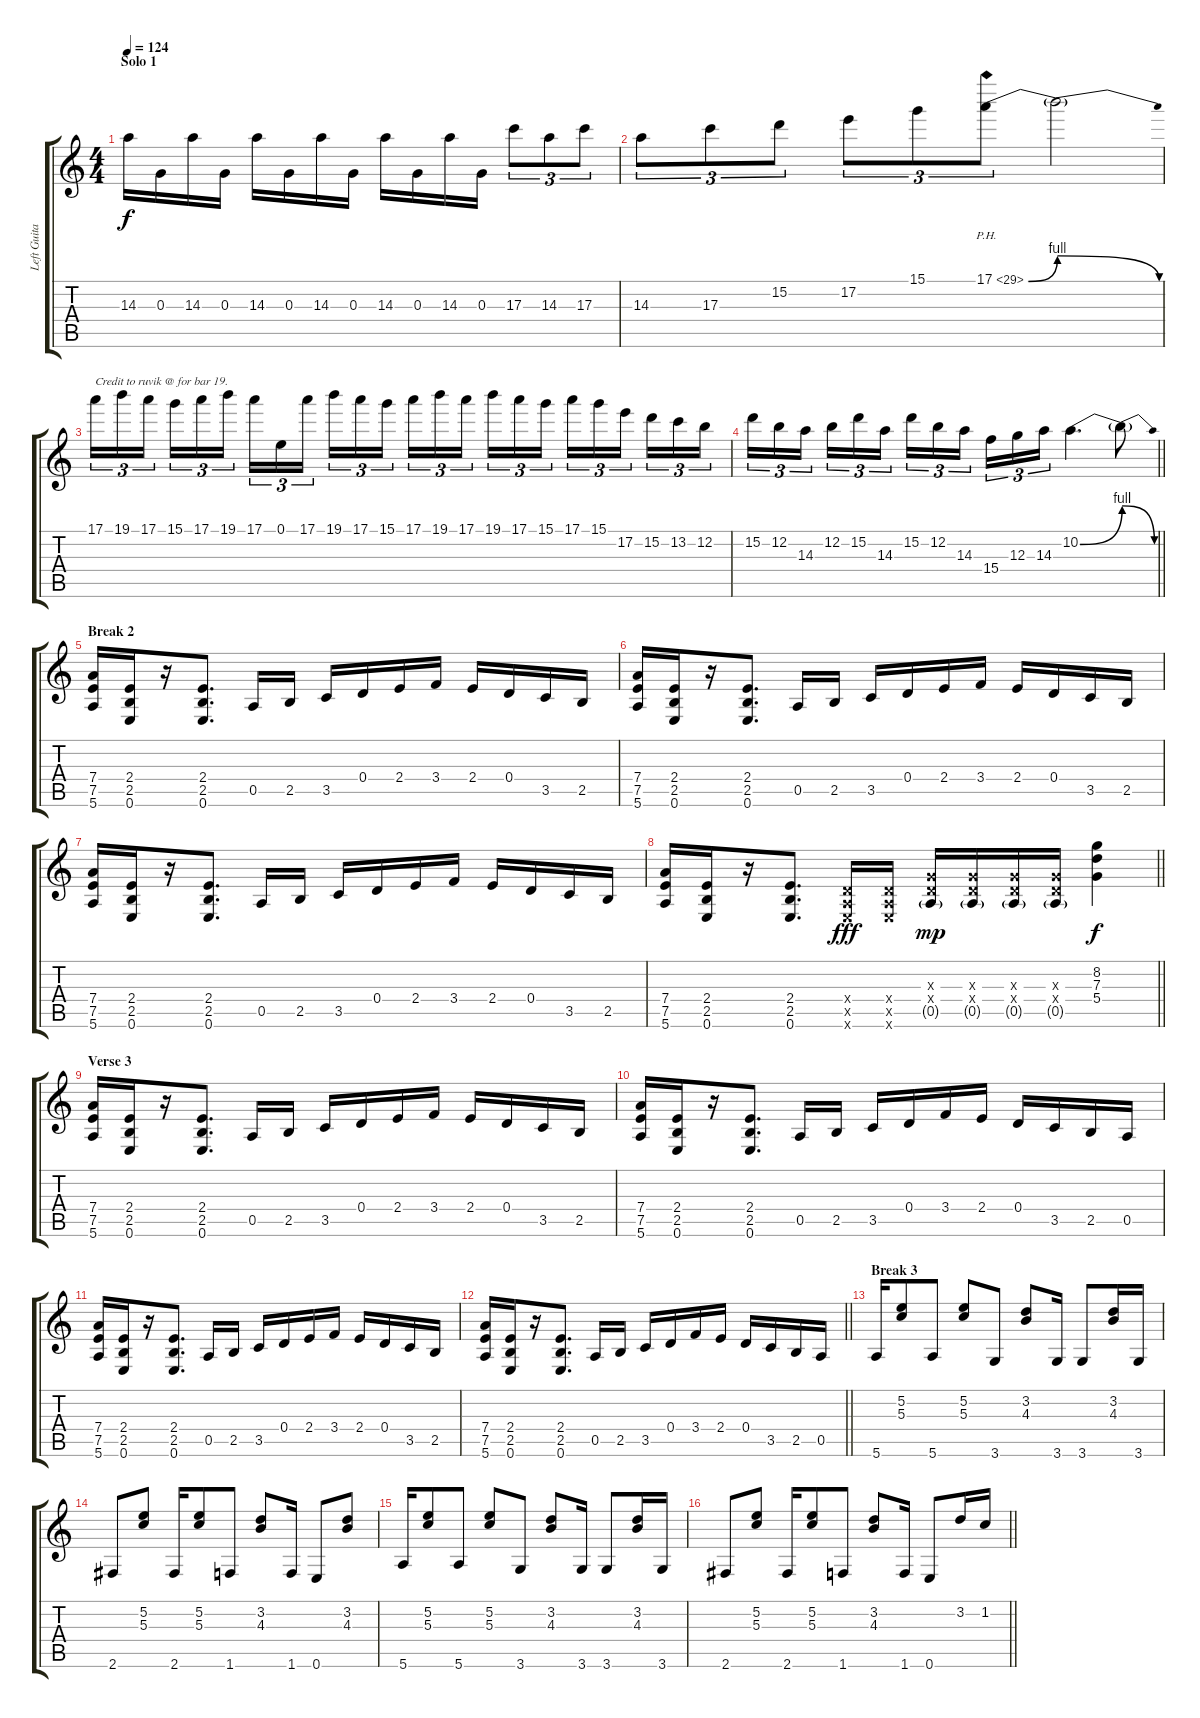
\track ("Left Guitar" "Left Guita") {instrument distortionguitar}
\staff {score tabs}
\tuning (E4 B3 G3 D3 A2 E2) {hide}
\ts (4 4)
\section ("" "Solo 1")
\tempo 124
\clef g2
\ks c
14.3.16{dy f} 0.3.16 14.3.16 0.3.16 14.3.16 0.3.16 14.3.16 0.3.16 14.3.16 0.3.16 14.3.16 0.3.16 17.3.8{tu (3 2)} 14.3.8{tu (3 2)} 17.3.8{tu (3 2)} |
14.3.8{tu (3 2)} 17.3.8{tu (3 2)} 15.2.8{tu (3 2)} 17.2.8{tu (3 2)} 15.1.8{tu (3 2)} 17.1{be (bend 0 0 60 4) ph 12}.8{tu (3 2)} 17.1{be (release 0 4 60 0) t}.2 |
17.1.16{tu (3 2) txt "Credit to ruvik @ for bar 19."} 19.1.16{tu (3 2)} 17.1.16{tu (3 2) beam splitsecondary} 15.1.16{tu (3 2)} 17.1.16{tu (3 2)} 19.1.16{tu (3 2)} 17.1.16{tu (3 2)} 0.1.16{tu (3 2)} 17.1.16{tu (3 2) beam splitsecondary} 19.1.16{tu (3 2)} 17.1.16{tu (3 2)} 15.1.16{tu (3 2)} 17.1.16{tu (3 2)} 19.1.16{tu (3 2)} 17.1.16{tu (3 2) beam splitsecondary} 19.1.16{tu (3 2)} 17.1.16{tu (3 2)} 15.1.16{tu (3 2)} 17.1.16{tu (3 2)} 15.1.16{tu (3 2)} 17.2.16{tu (3 2) beam splitsecondary} 15.2.16{tu (3 2)} 13.2.16{tu (3 2)} 12.2.16{tu (3 2)} |
\barLineRight lightlight
15.2.16{tu (3 2)} 12.2.16{tu (3 2)} 14.3.16{tu (3 2) beam splitsecondary} 12.2.16{tu (3 2)} 15.2.16{tu (3 2)} 14.3.16{tu (3 2)} 15.2.16{tu (3 2)} 12.2.16{tu (3 2)} 14.3.16{tu (3 2) beam splitsecondary} 15.4.16{tu (3 2)} 12.3.16{tu (3 2)} 14.3.16{tu (3 2)} 10.2{be (bend 0 0 60 4)}.4{d} 10.2{be (release 0 4 60 0) t}.8 |
\section ("" "Break 2")
(7.4 7.5 5.6).16 (2.4 2.5 0.6).16 r.16 (2.4 2.5 0.6).8{d} 0.5.16 2.5.16 3.5.16 0.4.16 2.4.16 3.4.16 2.4.16 0.4.16 3.5.16 2.5.16 |
(7.4 7.5 5.6).16 (2.4 2.5 0.6).16 r.16 (2.4 2.5 0.6).8{d} 0.5.16 2.5.16 3.5.16 0.4.16 2.4.16 3.4.16 2.4.16 0.4.16 3.5.16 2.5.16 |
(7.4 7.5 5.6).16 (2.4 2.5 0.6).16 r.16 (2.4 2.5 0.6).8{d} 0.5.16 2.5.16 3.5.16 0.4.16 2.4.16 3.4.16 2.4.16 0.4.16 3.5.16 2.5.16 |
\barLineRight lightlight
(7.4 7.5 5.6).16 (2.4 2.5 0.6).16 r.16 (2.4 2.5 0.6).8{d} (0.4{x} 0.5{x} 0.6{x}).16{dy fff} (0.4{x} 0.5{x} 0.6{x}).16 (0.3{x} 0.4{x} 0.5{g}).16{dy mp} (0.3{x} 0.4{x} 0.5{g}).16 (0.3{x} 0.4{x} 0.5{g}).16 (0.3{x} 0.4{x} 0.5{g}).16 (8.2 7.3 5.4).4{dy f} |
\section ("" "Verse 3")
(7.4 7.5 5.6).16 (2.4 2.5 0.6).16 r.16 (2.4 2.5 0.6).8{d} 0.5.16 2.5.16 3.5.16 0.4.16 2.4.16 3.4.16 2.4.16 0.4.16 3.5.16 2.5.16 |
(7.4 7.5 5.6).16 (2.4 2.5 0.6).16 r.16 (2.4 2.5 0.6).8{d} 0.5.16 2.5.16 3.5.16 0.4.16 3.4.16 2.4.16 0.4.16 3.5.16 2.5.16 0.5.16 |
(7.4 7.5 5.6).16 (2.4 2.5 0.6).16 r.16 (2.4 2.5 0.6).8{d} 0.5.16 2.5.16 3.5.16 0.4.16 2.4.16 3.4.16 2.4.16 0.4.16 3.5.16 2.5.16 |
\barLineRight lightlight
(7.4 7.5 5.6).16 (2.4 2.5 0.6).16 r.16 (2.4 2.5 0.6).8{d} 0.5.16 2.5.16 3.5.16 0.4.16 3.4.16 2.4.16 0.4.16 3.5.16 2.5.16 0.5.16 |
\section ("" "Break 3")
5.6.16 (5.2 5.3).8 5.6.8 (5.2 5.3).8 3.6.8 (3.2 4.3).8 3.6.16 3.6.8 (3.2 4.3).16 3.6.16 |
2.6.8 (5.2 5.3).8 2.6.16 (5.2 5.3).8 1.6.8 (3.2 4.3).8 1.6.16 0.6.8 (3.2 4.3).8 |
5.6.16 (5.2 5.3).8 5.6.8 (5.2 5.3).8 3.6.8 (3.2 4.3).8 3.6.16 3.6.8 (3.2 4.3).16 3.6.16 |
\barLineRight lightlight
2.6.8 (5.2 5.3).8 2.6.16 (5.2 5.3).8 1.6.8 (3.2 4.3).8 1.6.16 0.6.8 3.2.16 1.2.16
